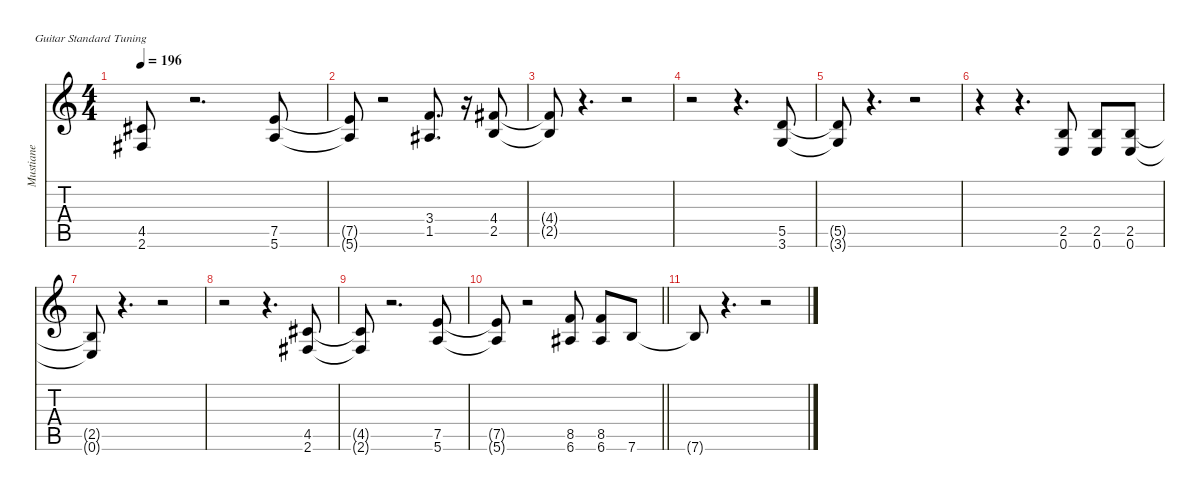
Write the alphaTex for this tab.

\defaultSystemsLayout 4
\hideDynamics
\bracketExtendMode nobrackets
\firstSystemTrackNameMode fullname
\otherSystemsTrackNameOrientation horizontal
\track ("Mustiane" "dist.guit.") {defaultSystemsLayout 16 instrument distortionguitar}
\staff {score tabs}
\tuning (E4 B3 G3 D3 A2 E2)
\ts (4 4)
\tempo 196
\clef g2
\ks c
(4.5{t acc #} 2.6{t acc #}).8{dy f beam Up} r.2{d beam Up} (7.5 5.6).8{beam Up} |
(7.5{t} 5.6{t}).8{beam Up} r.2{beam Up} (3.4 1.5{acc #}).8{d beam Up} r.16{beam Up} (4.4{acc #} 2.5).8{beam Up} |
(4.4{t acc #} 2.5{t}).8{beam Up} r.4{d beam Up} r.2{beam Up} |
r.2{beam Down} r.4{d beam Down} (5.5 3.6).8{beam Up} |
(5.5{t} 3.6{t}).8{beam Up} r.4{d beam Up} r.2{beam Up} |
r.4{beam Down} r.4{d beam Down} (2.5 0.6).8{beam Up} (2.5 0.6).8{beam Up} (2.5 0.6).8{beam Up} |
(2.5{t} 0.6{t}).8{beam Up} r.4{d beam Up} r.2{beam Up} |
r.2{beam Down} r.4{d beam Down} (4.5{acc #} 2.6{acc #}).8{beam Up} |
(4.5{t acc #} 2.6{t acc #}).8{beam Up} r.2{d beam Up} (7.5 5.6).8{beam Up} |
\barLineRight lightlight
(7.5{t} 5.6{t}).8{beam Up} r.2{beam Up} (8.5 6.6{acc #}).8{beam Up} (8.5 6.6{acc #}).8{beam Up} 7.6.8{beam Up} |
7.6{t}.8{beam Up} r.4{d beam Up} r.2{beam Up}
